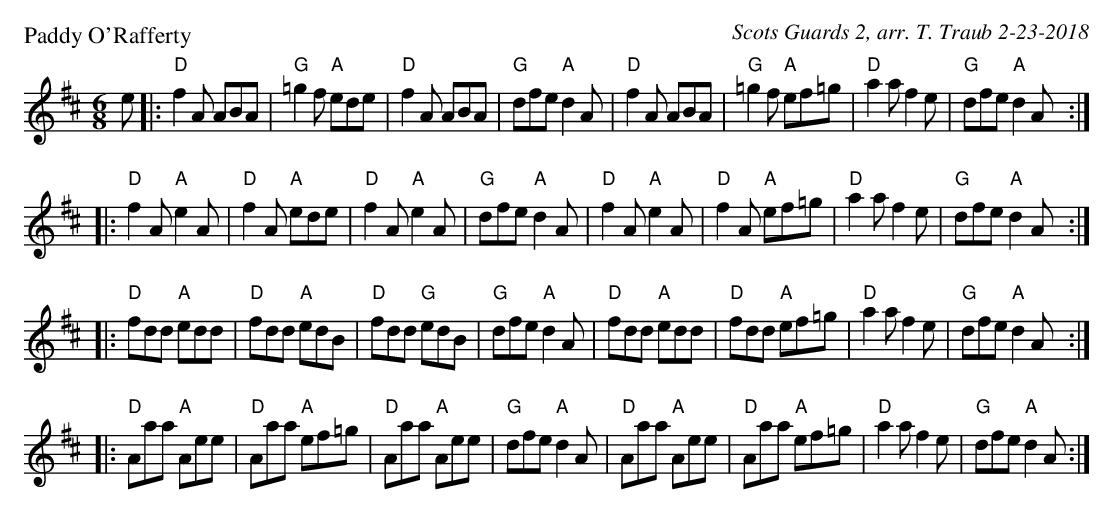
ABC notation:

X:1
P: Paddy O'Rafferty
C: Scots Guards 2, arr. T. Traub 2-23-2018
M: 6/8
L: 1/8
K: D
e|: "D"f2 A ABA|"G"=g2 f "A"ede|"D"f2 A ABA |"G"dfe "A"d2 A|"D"f2 A ABA|"G"=g2 f "A"ef=g|"D"a2 a f2 e|"G"dfe "A"d2 A:|
|: "D"f2 A "A"e2 A|"D"f2 A "A"ede|"D"f2 A "A"e2 A|"G"dfe "A"d2 A|"D"f2 A "A"e2 A|"D"f2 A "A"ef=g|"D"a2 a f2 e|"G"dfe "A"d2 A :|
|: "D"fdd "A"edd|"D"fdd "A"edB|"D"fdd "G"edB|"G"dfe "A"d2 A|"D"fdd "A"edd|"D"fdd "A"ef=g|"D"a2 a f2 e|"G"dfe "A"d2 A :|
|: "D"Aaa "A"Aee|"D"Aaa "A"ef=g|"D"Aaa "A"Aee|"G"dfe "A"d2 A|"D"Aaa "A"Aee|"D"Aaa "A"ef=g|"D"a2 a f2 e|"G"dfe "A"d2 A :|
